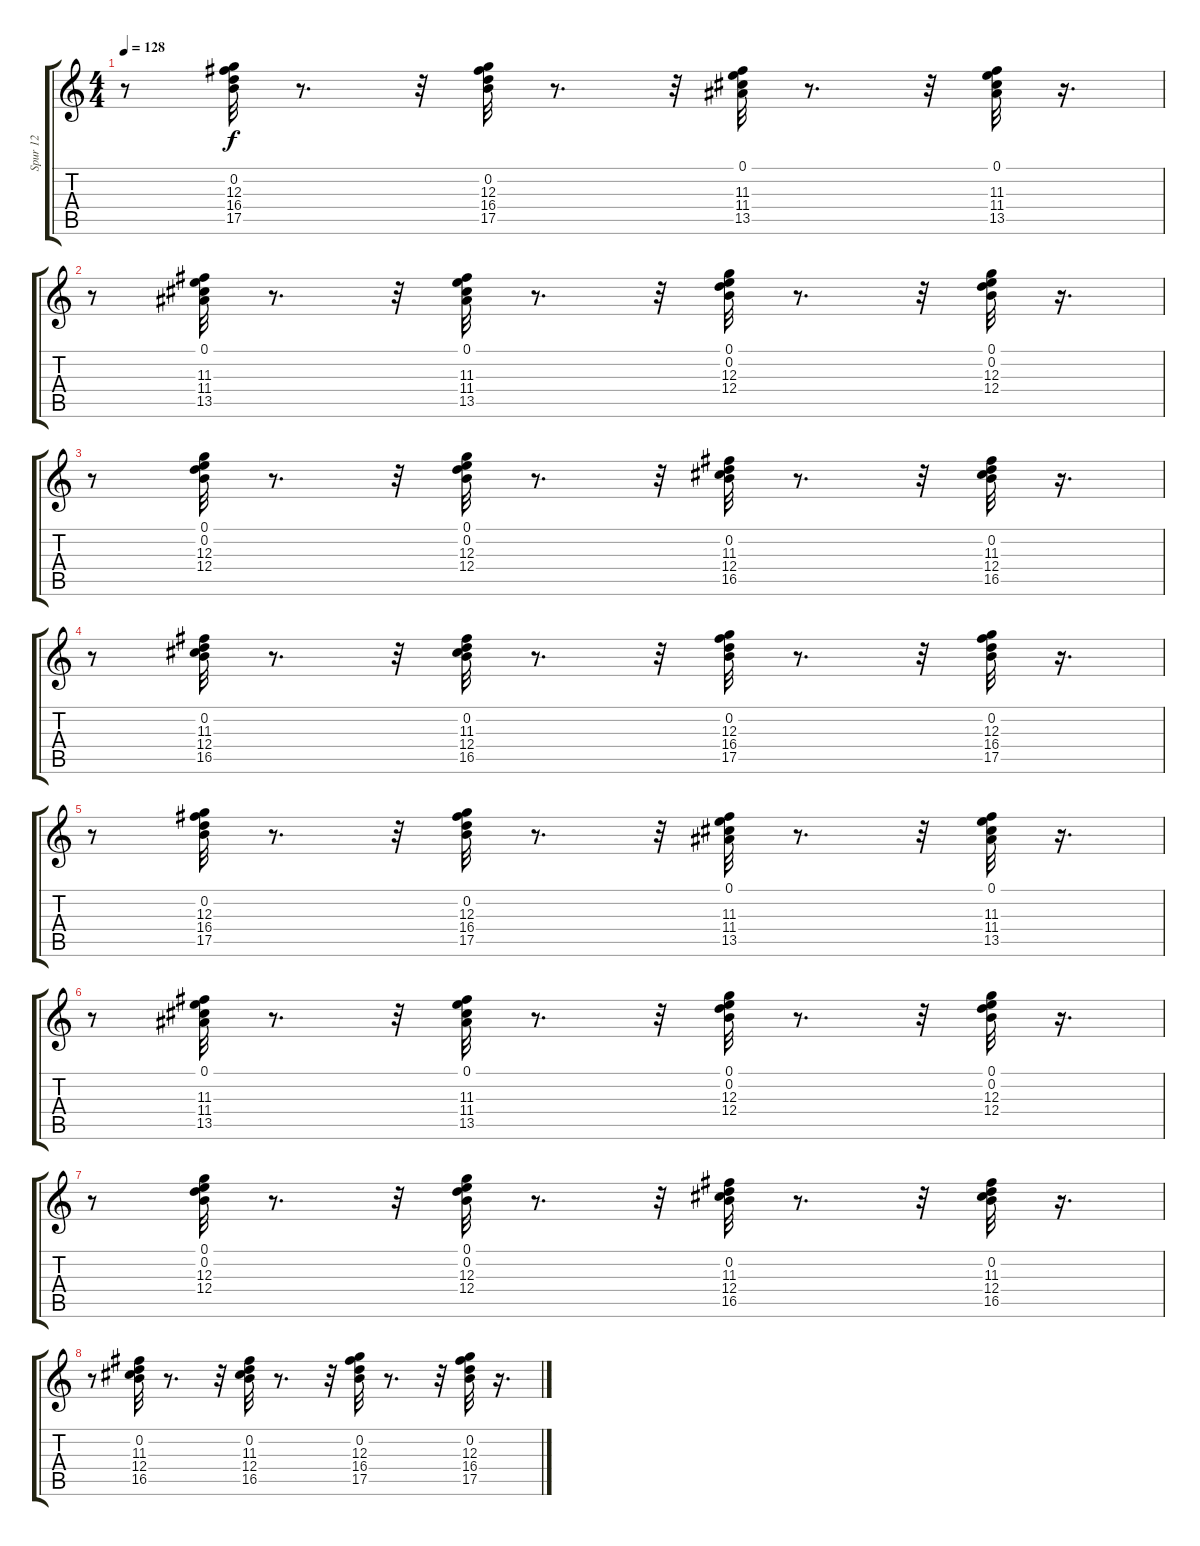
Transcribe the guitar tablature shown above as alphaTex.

\track ("Spur 12" "Spur 12") {instrument electricguitarmuted}
\staff {score tabs}
\tuning (E4 B3 G3 D3 A2 E2) {hide}
\ts (4 4)
\tempo 128
\clef g2
\ks c
r.8{dy f} (0.2 12.3 16.4 17.5).32 r.8{d} r.32 (0.2 12.3 16.4 17.5).32 r.8{d} r.32 (0.1 11.3 11.4 13.5).32 r.8{d} r.32 (0.1 11.3 11.4 13.5).32 r.16{d} |
r.8 (0.1 11.3 11.4 13.5).32 r.8{d} r.32 (0.1 11.3 11.4 13.5).32 r.8{d} r.32 (0.1 0.2 12.3 12.4).32 r.8{d} r.32 (0.1 0.2 12.3 12.4).32 r.16{d} |
r.8 (0.1 0.2 12.3 12.4).32 r.8{d} r.32 (0.1 0.2 12.3 12.4).32 r.8{d} r.32 (0.2 11.3 12.4 16.5).32 r.8{d} r.32 (0.2 11.3 12.4 16.5).32 r.16{d} |
r.8 (0.2 11.3 12.4 16.5).32 r.8{d} r.32 (0.2 11.3 12.4 16.5).32 r.8{d} r.32 (0.2 12.3 16.4 17.5).32 r.8{d} r.32 (0.2 12.3 16.4 17.5).32 r.16{d} |
r.8 (0.2 12.3 16.4 17.5).32 r.8{d} r.32 (0.2 12.3 16.4 17.5).32 r.8{d} r.32 (0.1 11.3 11.4 13.5).32 r.8{d} r.32 (0.1 11.3 11.4 13.5).32 r.16{d} |
r.8 (0.1 11.3 11.4 13.5).32 r.8{d} r.32 (0.1 11.3 11.4 13.5).32 r.8{d} r.32 (0.1 0.2 12.3 12.4).32 r.8{d} r.32 (0.1 0.2 12.3 12.4).32 r.16{d} |
r.8 (0.1 0.2 12.3 12.4).32 r.8{d} r.32 (0.1 0.2 12.3 12.4).32 r.8{d} r.32 (0.2 11.3 12.4 16.5).32 r.8{d} r.32 (0.2 11.3 12.4 16.5).32 r.16{d} |
r.8 (0.2 11.3 12.4 16.5).32 r.8{d} r.32 (0.2 11.3 12.4 16.5).32 r.8{d} r.32 (0.2 12.3 16.4 17.5).32 r.8{d} r.32 (0.2 12.3 16.4 17.5).32 r.16{d}
